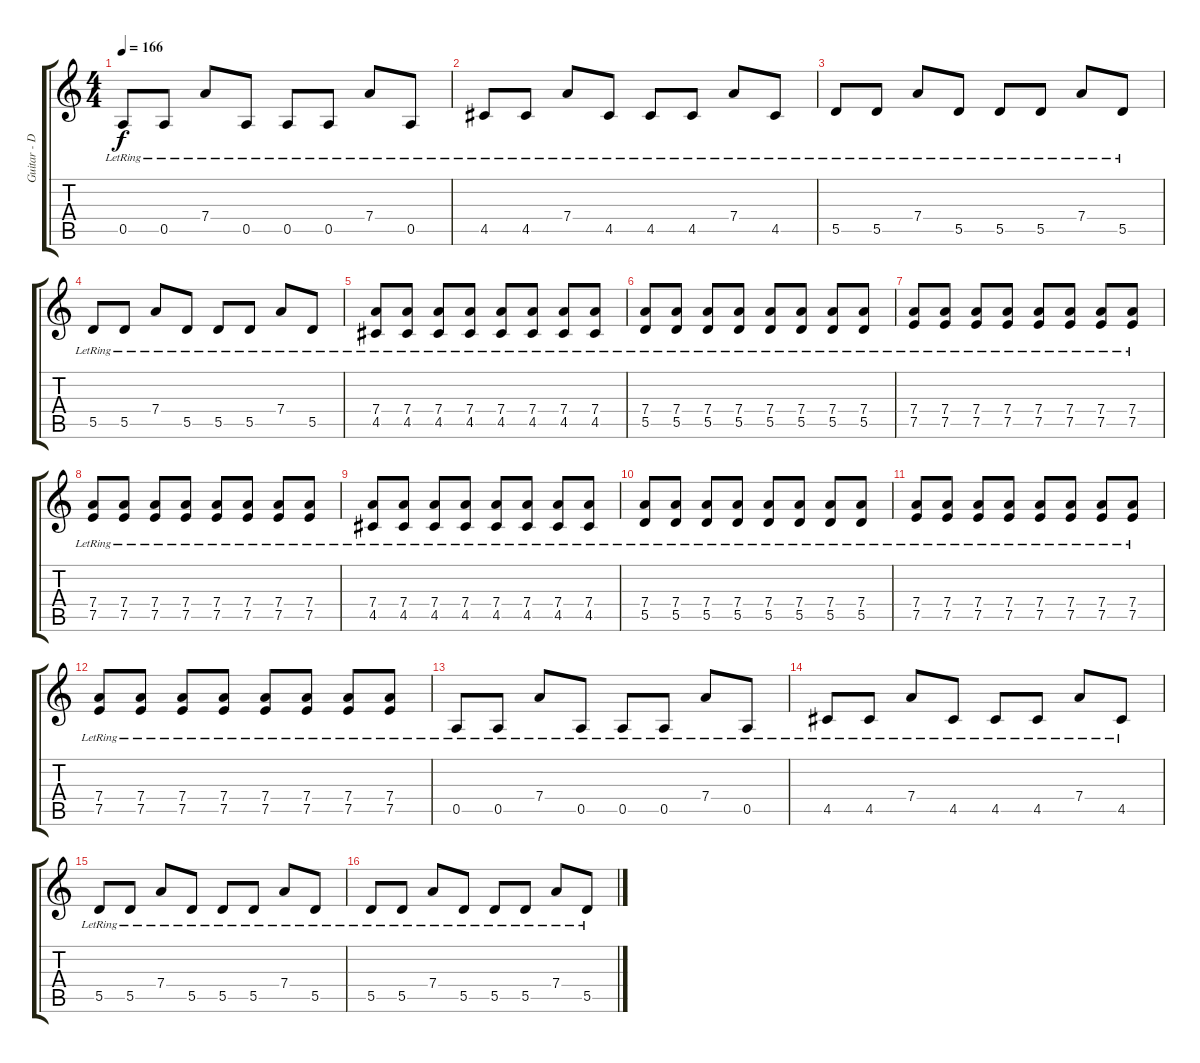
\track ("Guitar - Dave Kennedy" "Guitar - D") {instrument electricguitarclean}
\staff {score tabs}
\tuning (E4 B3 G3 D3 A2 E2) {hide}
\ts (4 4)
\tempo 166
\clef g2
\ks c
0.5{lr}.8{dy f} 0.5{lr}.8 7.4{lr}.8 0.5{lr}.8 0.5{lr}.8 0.5{lr}.8 7.4{lr}.8 0.5{lr}.8 |
4.5{lr}.8 4.5{lr}.8 7.4{lr}.8 4.5{lr}.8 4.5{lr}.8 4.5{lr}.8 7.4{lr}.8 4.5{lr}.8 |
5.5{lr}.8 5.5{lr}.8 7.4{lr}.8 5.5{lr}.8 5.5{lr}.8 5.5{lr}.8 7.4{lr}.8 5.5{lr}.8 |
5.5{lr}.8 5.5{lr}.8 7.4{lr}.8 5.5{lr}.8 5.5{lr}.8 5.5{lr}.8 7.4{lr}.8 5.5{lr}.8 |
(7.4{lr} 4.5{lr}).8 (7.4{lr} 4.5{lr}).8 (7.4{lr} 4.5{lr}).8 (7.4{lr} 4.5{lr}).8 (7.4{lr} 4.5{lr}).8 (7.4{lr} 4.5{lr}).8 (7.4{lr} 4.5{lr}).8 (7.4{lr} 4.5{lr}).8 |
(7.4{lr} 5.5{lr}).8 (7.4{lr} 5.5{lr}).8 (7.4{lr} 5.5{lr}).8 (7.4{lr} 5.5{lr}).8 (7.4{lr} 5.5{lr}).8 (7.4{lr} 5.5{lr}).8 (7.4{lr} 5.5{lr}).8 (7.4{lr} 5.5{lr}).8 |
(7.4{lr} 7.5{lr}).8 (7.4{lr} 7.5{lr}).8 (7.4{lr} 7.5{lr}).8 (7.4{lr} 7.5{lr}).8 (7.4{lr} 7.5{lr}).8 (7.4{lr} 7.5{lr}).8 (7.4{lr} 7.5{lr}).8 (7.4{lr} 7.5{lr}).8 |
(7.4{lr} 7.5{lr}).8 (7.4{lr} 7.5{lr}).8 (7.4{lr} 7.5{lr}).8 (7.4{lr} 7.5{lr}).8 (7.4{lr} 7.5{lr}).8 (7.4{lr} 7.5{lr}).8 (7.4{lr} 7.5{lr}).8 (7.4{lr} 7.5{lr}).8 |
(7.4{lr} 4.5{lr}).8 (7.4{lr} 4.5{lr}).8 (7.4{lr} 4.5{lr}).8 (7.4{lr} 4.5{lr}).8 (7.4{lr} 4.5{lr}).8 (7.4{lr} 4.5{lr}).8 (7.4{lr} 4.5{lr}).8 (7.4{lr} 4.5{lr}).8 |
(7.4{lr} 5.5{lr}).8 (7.4{lr} 5.5{lr}).8 (7.4{lr} 5.5{lr}).8 (7.4{lr} 5.5{lr}).8 (7.4{lr} 5.5{lr}).8 (7.4{lr} 5.5{lr}).8 (7.4{lr} 5.5{lr}).8 (7.4{lr} 5.5{lr}).8 |
(7.4{lr} 7.5{lr}).8 (7.4{lr} 7.5{lr}).8 (7.4{lr} 7.5{lr}).8 (7.4{lr} 7.5{lr}).8 (7.4{lr} 7.5{lr}).8 (7.4{lr} 7.5{lr}).8 (7.4{lr} 7.5{lr}).8 (7.4{lr} 7.5{lr}).8 |
(7.4{lr} 7.5{lr}).8 (7.4{lr} 7.5{lr}).8 (7.4{lr} 7.5{lr}).8 (7.4{lr} 7.5{lr}).8 (7.4{lr} 7.5{lr}).8 (7.4{lr} 7.5{lr}).8 (7.4{lr} 7.5{lr}).8 (7.4{lr} 7.5{lr}).8 |
0.5{lr}.8 0.5{lr}.8 7.4{lr}.8 0.5{lr}.8 0.5{lr}.8 0.5{lr}.8 7.4{lr}.8 0.5{lr}.8 |
4.5{lr}.8 4.5{lr}.8 7.4{lr}.8 4.5{lr}.8 4.5{lr}.8 4.5{lr}.8 7.4{lr}.8 4.5{lr}.8 |
5.5{lr}.8 5.5{lr}.8 7.4{lr}.8 5.5{lr}.8 5.5{lr}.8 5.5{lr}.8 7.4{lr}.8 5.5{lr}.8 |
5.5{lr}.8 5.5{lr}.8 7.4{lr}.8 5.5{lr}.8 5.5{lr}.8 5.5{lr}.8 7.4{lr}.8 5.5{lr}.8
